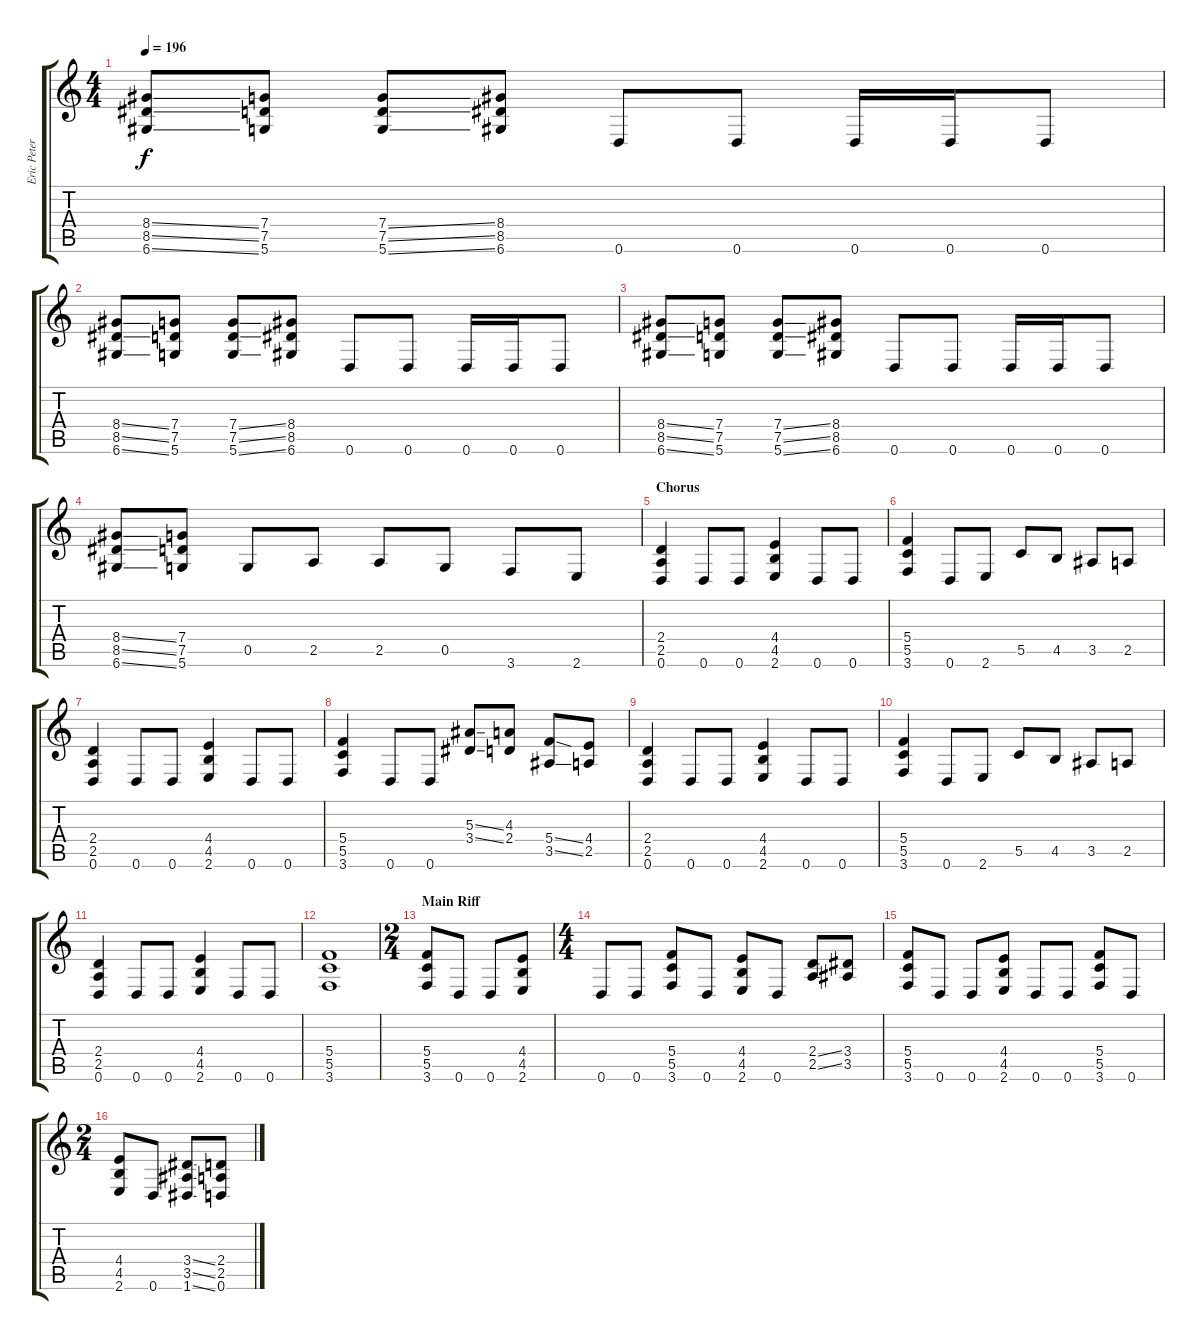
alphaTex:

\track ("Eric Peterson - Rythm Guitar" "Eric Peter") {instrument overdrivenguitar}
\staff {score tabs}
\tuning (D4 A3 F3 C3 G2 D2) {hide}
\ts (4 4)
\tempo 196
\clef g2
\ks c
(8.4{ss} 8.5{ss} 6.6{ss}).8{dy f} (7.4 7.5 5.6).8 (7.4{ss} 7.5{ss} 5.6{ss}).8 (8.4 8.5 6.6).8 0.6.8 0.6.8 0.6.16 0.6.16 0.6.8 |
(8.4{ss} 8.5{ss} 6.6{ss}).8 (7.4 7.5 5.6).8 (7.4{ss} 7.5{ss} 5.6{ss}).8 (8.4 8.5 6.6).8 0.6.8 0.6.8 0.6.16 0.6.16 0.6.8 |
(8.4{ss} 8.5{ss} 6.6{ss}).8 (7.4 7.5 5.6).8 (7.4{ss} 7.5{ss} 5.6{ss}).8 (8.4 8.5 6.6).8 0.6.8 0.6.8 0.6.16 0.6.16 0.6.8 |
(8.4{ss} 8.5{ss} 6.6{ss}).8 (7.4 7.5 5.6).8 0.5.8 2.5.8 2.5.8 0.5.8 3.6.8 2.6.8 |
\section ("" "Chorus")
(2.4 2.5 0.6).4 0.6.8 0.6.8 (4.4 4.5 2.6).4 0.6.8 0.6.8 |
(5.4 5.5 3.6).4 0.6.8 2.6.8 5.5.8 4.5.8 3.5.8 2.5.8 |
(2.4 2.5 0.6).4 0.6.8 0.6.8 (4.4 4.5 2.6).4 0.6.8 0.6.8 |
(5.4 5.5 3.6).4 0.6.8 0.6.8 (5.3{ss} 3.4{ss}).8 (4.3 2.4).8 (5.4{ss} 3.5{ss}).8 (4.4 2.5).8 |
(2.4 2.5 0.6).4 0.6.8 0.6.8 (4.4 4.5 2.6).4 0.6.8 0.6.8 |
(5.4 5.5 3.6).4 0.6.8 2.6.8 5.5.8 4.5.8 3.5.8 2.5.8 |
(2.4 2.5 0.6).4 0.6.8 0.6.8 (4.4 4.5 2.6).4 0.6.8 0.6.8 |
(5.4 5.5 3.6).1 |
\ts (2 4)
\section ("" "Main Riff")
(5.4 5.5 3.6).8 0.6.8 0.6.8 (4.4 4.5 2.6).8 |
\ts (4 4)
0.6.8 0.6.8 (5.4 5.5 3.6).8 0.6.8 (4.4 4.5 2.6).8 0.6.8 (2.4{ss} 2.5{ss}).8 (3.4 3.5).8 |
(5.4 5.5 3.6).8 0.6.8 0.6.8 (4.4 4.5 2.6).8 0.6.8 0.6.8 (5.4 5.5 3.6).8 0.6.8 |
\ts (2 4)
(4.4 4.5 2.6).8 0.6.8 (3.4{ss} 3.5{ss} 1.6{ss}).8 (2.4 2.5 0.6).8
